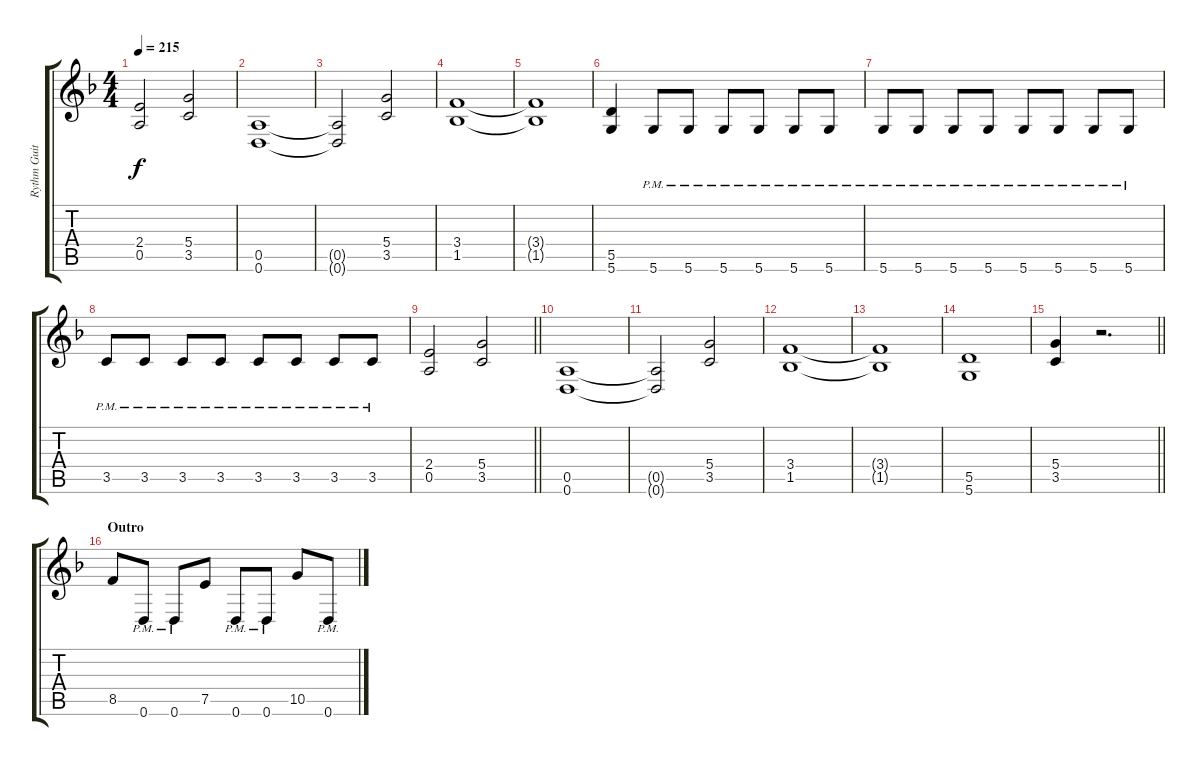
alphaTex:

\track ("Rythm Guitar" "Rythm Guit") {instrument overdrivenguitar}
\staff {score tabs}
\tuning (E4 B3 G3 D3 A2 D2) {hide}
\ts (4 4)
\tempo 215
\clef g2
\ks f
(2.4 0.5).2{dy f} (5.4 3.5).2 |
(0.5 0.6).1 |
(0.5{t} 0.6{t}).2 (5.4 3.5).2 |
(3.4 1.5).1 |
(3.4{t} 1.5{t}).1 |
(5.5 5.6).4 5.6{pm}.8 5.6{pm}.8 5.6{pm}.8 5.6{pm}.8 5.6{pm}.8 5.6{pm}.8 |
5.6{pm}.8 5.6{pm}.8 5.6{pm}.8 5.6{pm}.8 5.6{pm}.8 5.6{pm}.8 5.6{pm}.8 5.6{pm}.8 |
3.5{pm}.8 3.5{pm}.8 3.5{pm}.8 3.5{pm}.8 3.5{pm}.8 3.5{pm}.8 3.5{pm}.8 3.5{pm}.8 |
\barLineRight lightlight
(2.4 0.5).2 (5.4 3.5).2 |
\section ("" "")
(0.5 0.6).1 |
(0.5{t} 0.6{t}).2 (5.4 3.5).2 |
(3.4 1.5).1 |
(3.4{t} 1.5{t}).1 |
(5.5 5.6).1 |
\barLineRight lightlight
(5.4 3.5).4 r.2{d} |
\section ("" "Outro")
8.5.8 0.6{pm}.8 0.6{pm}.8 7.5.8 0.6{pm}.8 0.6{pm}.8 10.5.8 0.6{pm}.8
